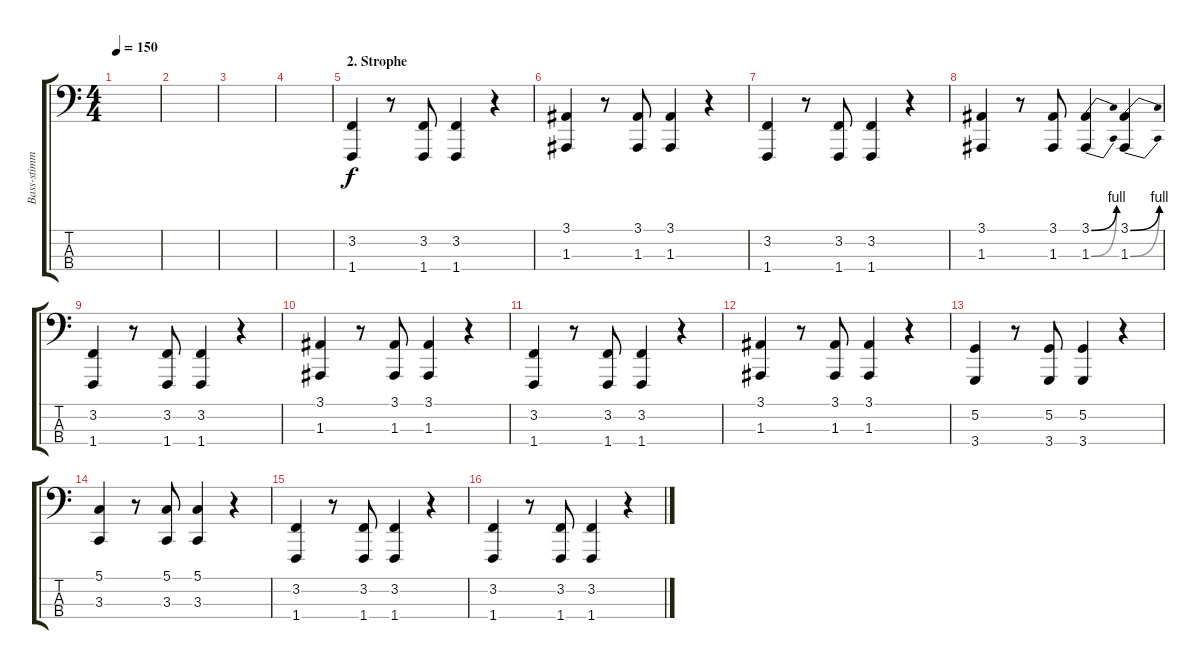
\track ("Bass-stimmen" "Bass-stimm") {instrument lead8bassandlead}
\staff {score tabs}
\tuning (G2 D2 A1 E1) {hide}
\ts (4 4)
\tempo 150
\clef f4
\ks c
|
|
|
|
\section ("" "2. Strophe")
(3.2 1.4).4{volume 9} r.8 (3.2 1.4).8 (3.2 1.4).4 r.4 |
(3.1 1.3).4 r.8 (3.1 1.3).8 (3.1 1.3).4 r.4 |
(3.2 1.4).4 r.8 (3.2 1.4).8 (3.2 1.4).4 r.4 |
(3.1 1.3).4 r.8 (3.1 1.3).8 (3.1{be (bend 0 0 60 4)} 1.3{be (bend 0 0 60 4)}).4 (3.1{be (bend 0 0 60 4)} 1.3{be (bend 0 0 60 4)}).4 |
(3.2 1.4).4 r.8 (3.2 1.4).8 (3.2 1.4).4 r.4 |
(3.1 1.3).4 r.8 (3.1 1.3).8 (3.1 1.3).4 r.4 |
(3.2 1.4).4 r.8 (3.2 1.4).8 (3.2 1.4).4 r.4 |
(3.1 1.3).4 r.8 (3.1 1.3).8 (3.1 1.3).4 r.4 |
(5.2 3.4).4{volume 9} r.8 (5.2 3.4).8 (5.2 3.4).4 r.4 |
(5.1 3.3).4 r.8 (5.1 3.3).8 (5.1 3.3).4 r.4 |
(3.2 1.4).4 r.8 (3.2 1.4).8 (3.2 1.4).4 r.4 |
(3.2 1.4).4 r.8 (3.2 1.4).8 (3.2 1.4).4 r.4
